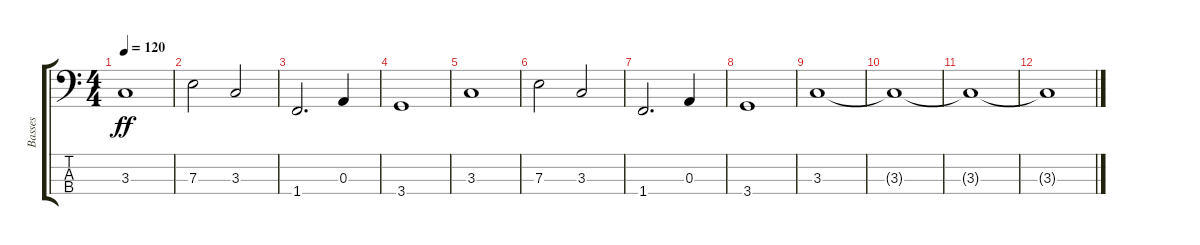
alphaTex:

\track ("Basses" "Basses") {instrument electricbassfinger}
\staff {score tabs}
\tuning (G2 D2 A1 E1) {hide}
\ts (4 4)
\tempo 120
\clef f4
\ks c
3.3.1{dy ff} |
7.3.2 3.3.2 |
1.4.2{d} 0.3.4 |
3.4.1 |
3.3.1 |
7.3.2 3.3.2 |
1.4.2{d} 0.3.4 |
3.4.1 |
3.3.1 |
3.3{t}.1 |
3.3{t}.1 |
3.3{t}.1
